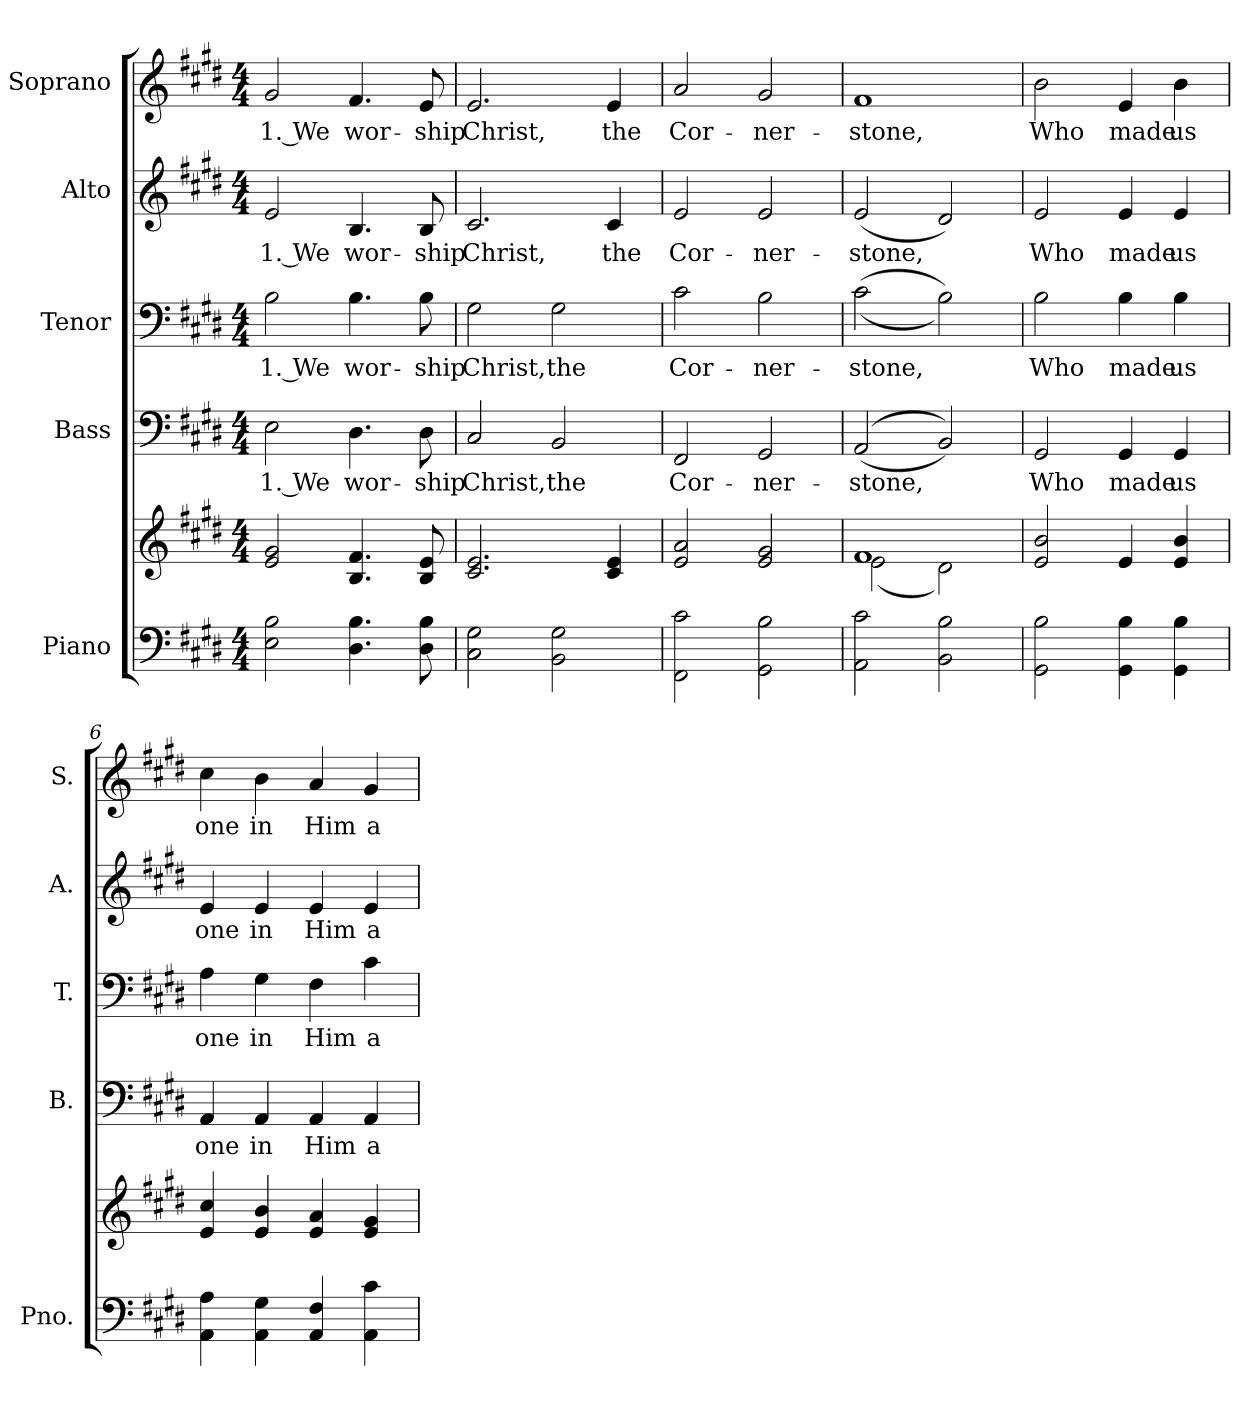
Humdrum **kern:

**kern	**kern	**kern	**text	**kern	**text	**kern	**text	**kern	**text
*part5	*part5	*part4	*part4	*part3	*part3	*part2	*part2	*part1	*part1
*staff6	*staff5	*staff4	*staff4	*staff3	*staff3	*staff2	*staff2	*staff1	*staff1
*I"Piano	*	*I"Bass	*	*I"Tenor	*	*I"Alto	*	*I"Soprano	*
*I'Pno.	*	*I'B.	*	*I'T.	*	*I'A.	*	*I'S.	*
!!LO:PB:g=z
*clefF4	*clefG2	*clefF4	*	*clefF4	*	*clefG2	*	*clefG2	*
*k[f#c#g#d#]	*k[f#c#g#d#]	*k[f#c#g#d#]	*	*k[f#c#g#d#]	*	*k[f#c#g#d#]	*	*k[f#c#g#d#]	*
*E:	*E:	*E:	*	*E:	*	*E:	*	*E:	*
*M4/4	*M4/4	*M4/4	*	*M4/4	*	*M4/4	*	*M4/4	*
*MM150	*MM150	*MM150	*	*MM150	*	*MM150	*	*MM150	*
=1	=1	=1	=1	=1	=1	=1	=1	=1	=1
!	!	!	!LO:LY:b:color=#000000	!	!	!	!	!	!
!	!	!	!	!	!LO:LY:b:color=#000000	!	!	!	!
!	!	!	!	!	!	!	!LO:LY:b:color=#000000	!	!
!	!	!	!	!	!	!	!	!	!LO:LY:b:color=#000000
2Ei\ 2Bi	2ei/ 2g#i	2Ei\	1. We	2Bi\	1. We	2ei/	1. We	2g#i/	1. We
!	!	!	!LO:LY:b:color=#000000	!	!	!	!	!	!
!	!	!	!	!	!LO:LY:b:color=#000000	!	!	!	!
!	!	!	!	!	!	!	!LO:LY:b:color=#000000	!	!
!	!	!	!	!	!	!	!	!	!LO:LY:b:color=#000000
4.D#i\ 4.Bi	4.Bi/ 4.f#i	4.D#i\	wor-	4.Bi\	wor-	4.Bi/	wor-	4.f#i/	wor-
!	!	!	!LO:LY:b:color=#000000	!	!	!	!	!	!
!	!	!	!	!	!LO:LY:b:color=#000000	!	!	!	!
!	!	!	!	!	!	!	!LO:LY:b:color=#000000	!	!
!	!	!	!	!	!	!	!	!	!LO:LY:b:color=#000000
8D#i\ 8Bi	8Bi/ 8ei	8D#i\	-ship	8Bi\	-ship	8Bi/	-ship	8ei/	-ship
=2	=2	=2	=2	=2	=2	=2	=2	=2	=2
!	!	!	!LO:LY:b:color=#000000	!	!	!	!	!	!
!	!	!	!	!	!LO:LY:b:color=#000000	!	!	!	!
!	!	!	!	!	!	!	!LO:LY:b:color=#000000	!	!
!	!	!	!	!	!	!	!	!	!LO:LY:b:color=#000000
2C#i\ 2G#i	2.c#i/ 2.ei	2C#i/	Christ,	2G#i\	Christ,	2.c#i/	Christ,	2.ei/	Christ,
!	!	!	!LO:LY:b:color=#000000	!	!	!	!	!	!
!	!	!	!	!	!LO:LY:b:color=#000000	!	!	!	!
2BBi\ 2G#i	.	2BBi/	the	2G#i\	the	.	.	.	.
!	!	!	!	!	!	!	!LO:LY:b:color=#000000	!	!
!	!	!	!	!	!	!	!	!	!LO:LY:b:color=#000000
.	4c#i/ 4ei	.	.	.	.	4c#i/	the	4ei/	the
=3	=3	=3	=3	=3	=3	=3	=3	=3	=3
!	!	!	!LO:LY:b:color=#000000	!	!	!	!	!	!
!	!	!	!	!	!LO:LY:b:color=#000000	!	!	!	!
!	!	!	!	!	!	!	!LO:LY:b:color=#000000	!	!
!	!	!	!	!	!	!	!	!	!LO:LY:b:color=#000000
2FF#i\ 2c#i	2ei/ 2ai	2FF#i/	Cor-	2c#i\	Cor-	2ei/	Cor-	2ai/	Cor-
!	!	!	!LO:LY:b:color=#000000	!	!	!	!	!	!
!	!	!	!	!	!LO:LY:b:color=#000000	!	!	!	!
!	!	!	!	!	!	!	!LO:LY:b:color=#000000	!	!
!	!	!	!	!	!	!	!	!	!LO:LY:b:color=#000000
2GG#i\ 2Bi	2ei/ 2g#i	2GG#i/	-ner-	2Bi\	-ner-	2ei/	-ner-	2g#i/	-ner-
!!LO:PB:g=z
=4	=4	=4	=4	=4	=4	=4	=4	=4	=4
*	*^	*	*	*	*	*	*	*	*
!	!	!	!	!LO:LY:b:color=#000000	!	!	!	!	!	!
!	!	!	!	!	!	!LO:LY:b:color=#000000	!	!	!	!
!	!	!	!	!	!	!	!	!LO:LY:b:color=#000000	!	!
!	!	!	!	!	!	!	!	!	!	!LO:LY:b:color=#000000
2AAi\ 2c#i	1f#i	(2ei\	((2AAi/	-stone,	((2c#i\	-stone,	(2ei/	-stone,	1f#i	-stone,
2BBi\ 2Bi	.	2d#i\)	2BBi/))	.	2Bi\))	.	2d#i/)	.	.	.
*	*v	*v	*	*	*	*	*	*	*	*
=5	=5	=5	=5	=5	=5	=5	=5	=5	=5
*	*^	*	*	*	*	*	*	*	*
!	!	!	!	!LO:LY:b:color=#000000	!	!	!	!	!	!
*	*v	*v	*	*	*	*	*	*	*	*
*	*^	*	*	*	*	*	*	*	*
!	!	!	!	!	!	!LO:LY:b:color=#000000	!	!	!	!
*	*v	*v	*	*	*	*	*	*	*	*
*	*^	*	*	*	*	*	*	*	*
!	!	!	!	!	!	!	!	!LO:LY:b:color=#000000	!	!
*	*v	*v	*	*	*	*	*	*	*	*
*	*^	*	*	*	*	*	*	*	*
!	!	!	!	!	!	!	!	!	!	!LO:LY:b:color=#000000
*	*v	*v	*	*	*	*	*	*	*	*
2GG#i\ 2Bi	2ei/ 2bi	2GG#i/	Who	2Bi\	Who	2ei/	Who	2bi\	Who
!	!	!	!LO:LY:b:color=#000000	!	!	!	!	!	!
!	!	!	!	!	!LO:LY:b:color=#000000	!	!	!	!
!	!	!	!	!	!	!	!LO:LY:b:color=#000000	!	!
!	!	!	!	!	!	!	!	!	!LO:LY:b:color=#000000
4GG#i\ 4Bi	4ei/	4GG#i/	made	4Bi\	made	4ei/	made	4ei/	made
!	!	!	!LO:LY:b:color=#000000	!	!	!	!	!	!
!	!	!	!	!	!LO:LY:b:color=#000000	!	!	!	!
!	!	!	!	!	!	!	!LO:LY:b:color=#000000	!	!
!	!	!	!	!	!	!	!	!	!LO:LY:b:color=#000000
4GG#i\ 4Bi	4ei/ 4bi	4GG#i/	us	4Bi\	us	4ei/	us	4bi\	us
=6	=6	=6	=6	=6	=6	=6	=6	=6	=6
!	!	!	!LO:LY:b:color=#000000	!	!	!	!	!	!
!	!	!	!	!	!LO:LY:b:color=#000000	!	!	!	!
!	!	!	!	!	!	!	!LO:LY:b:color=#000000	!	!
!	!	!	!	!	!	!	!	!	!LO:LY:b:color=#000000
4AAi\ 4Ai	4ei/ 4cc#i	4AAi/	one	4Ai\	one	4ei/	one	4cc#i\	one
!	!	!	!LO:LY:b:color=#000000	!	!	!	!	!	!
!	!	!	!	!	!LO:LY:b:color=#000000	!	!	!	!
!	!	!	!	!	!	!	!LO:LY:b:color=#000000	!	!
!	!	!	!	!	!	!	!	!	!LO:LY:b:color=#000000
4AAi\ 4G#i	4ei/ 4bi	4AAi/	in	4G#i\	in	4ei/	in	4bi\	in
!	!	!	!LO:LY:b:color=#000000	!	!	!	!	!	!
!	!	!	!	!	!LO:LY:b:color=#000000	!	!	!	!
!	!	!	!	!	!	!	!LO:LY:b:color=#000000	!	!
!	!	!	!	!	!	!	!	!	!LO:LY:b:color=#000000
4AAi/ 4F#i	4ei/ 4ai	4AAi/	Him	4F#i\	Him	4ei/	Him	4ai/	Him
!	!	!	!LO:LY:b:color=#000000	!	!	!	!	!	!
!	!	!	!	!	!LO:LY:b:color=#000000	!	!	!	!
!	!	!	!	!	!	!	!LO:LY:b:color=#000000	!	!
!	!	!	!	!	!	!	!	!	!LO:LY:b:color=#000000
4AAi\ 4c#i	4ei/ 4g#i	4AAi/	a-	4c#i\	a-	4ei/	a-	4g#i/	a-
=	=	=	=	=	=	=	=	=	=
*-	*-	*-	*-	*-	*-	*-	*-	*-	*-
